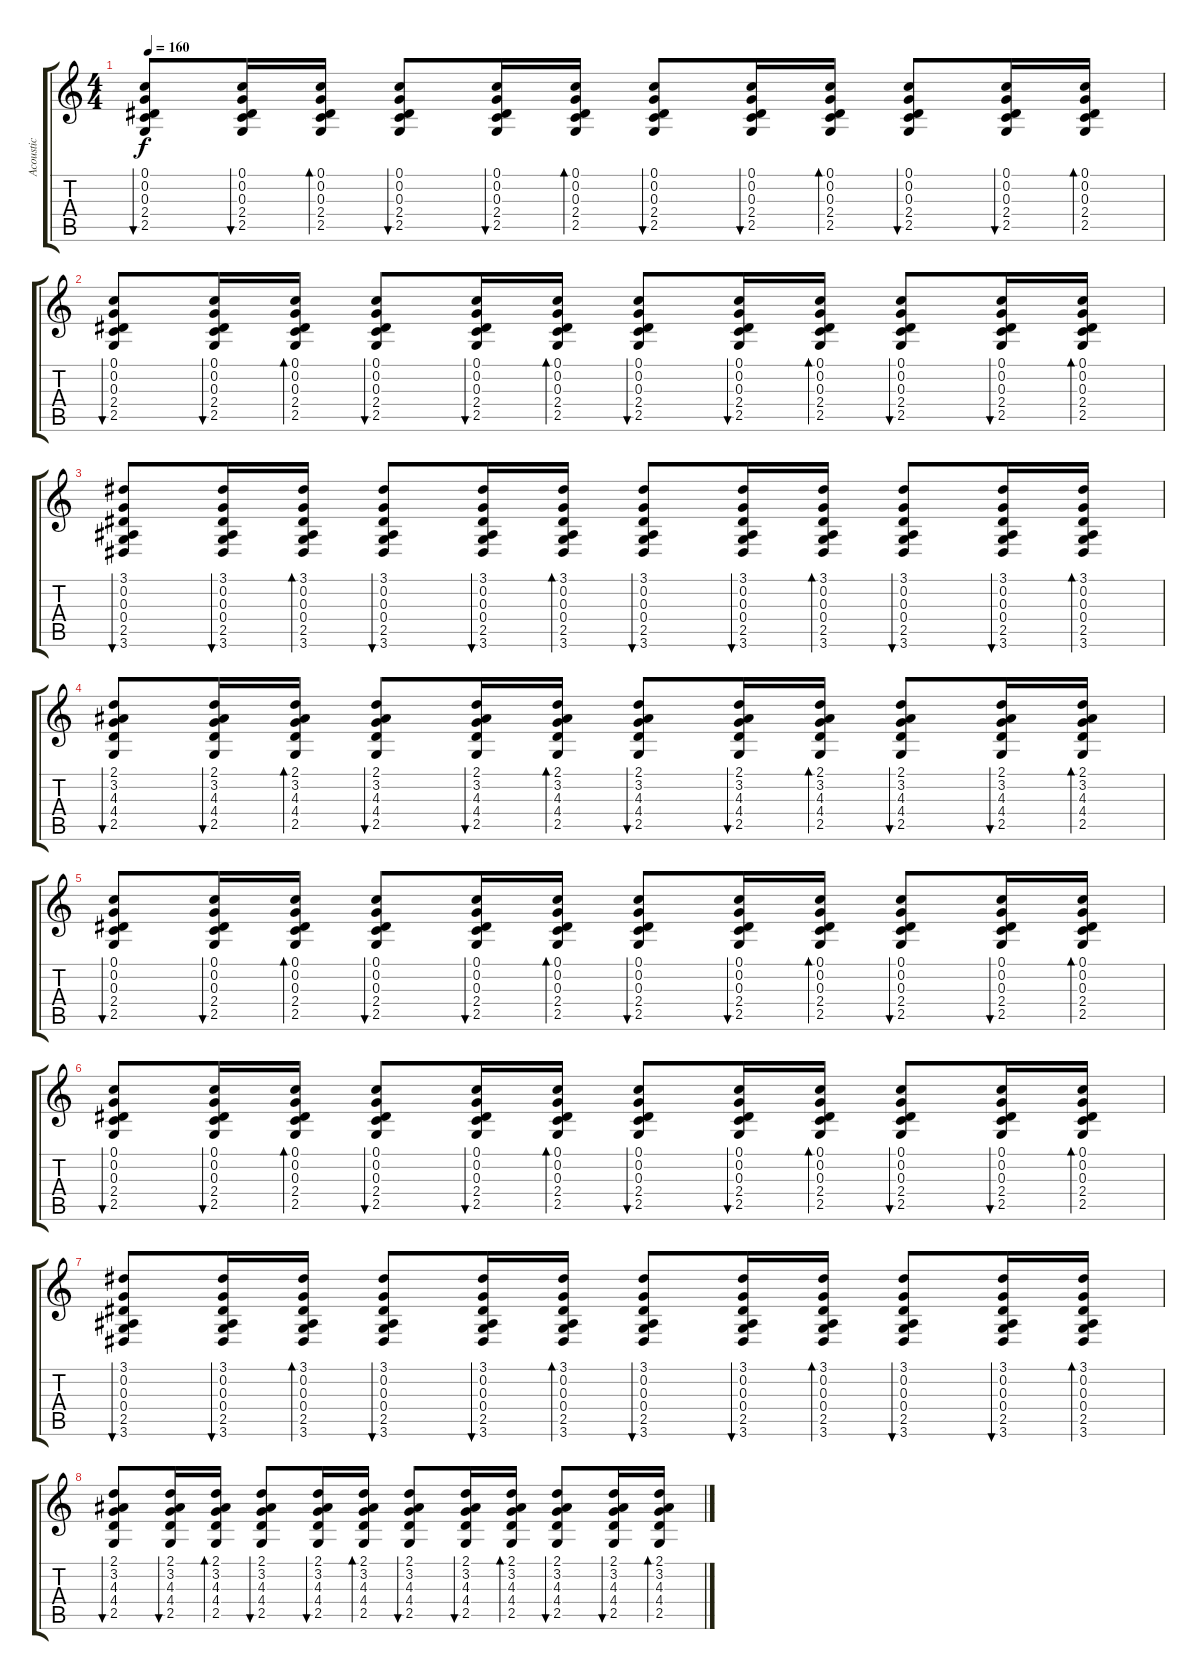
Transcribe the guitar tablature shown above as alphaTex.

\track ("Acoustic" "Acoustic") {instrument acousticguitarsteel}
\staff {score tabs}
\tuning (C4 G3 Eb3 Bb2 F2 C2) {hide}
\ts (4 4)
\tempo 160
\clef g2
\ks c
(0.1 0.2 0.3 2.4 2.5).8{bu 60 dy f} (0.1 0.2 0.3 2.4 2.5).16{bu 30} (0.1 0.2 0.3 2.4 2.5).16{bd 30} (0.1 0.2 0.3 2.4 2.5).8{bu 60} (0.1 0.2 0.3 2.4 2.5).16{bu 30} (0.1 0.2 0.3 2.4 2.5).16{bd 30} (0.1 0.2 0.3 2.4 2.5).8{bu 60} (0.1 0.2 0.3 2.4 2.5).16{bu 30} (0.1 0.2 0.3 2.4 2.5).16{bd 30} (0.1 0.2 0.3 2.4 2.5).8{bu 60} (0.1 0.2 0.3 2.4 2.5).16{bu 30} (0.1 0.2 0.3 2.4 2.5).16{bd 30} |
(0.1 0.2 0.3 2.4 2.5).8{bu 60} (0.1 0.2 0.3 2.4 2.5).16{bu 30} (0.1 0.2 0.3 2.4 2.5).16{bd 30} (0.1 0.2 0.3 2.4 2.5).8{bu 60} (0.1 0.2 0.3 2.4 2.5).16{bu 30} (0.1 0.2 0.3 2.4 2.5).16{bd 30} (0.1 0.2 0.3 2.4 2.5).8{bu 60} (0.1 0.2 0.3 2.4 2.5).16{bu 30} (0.1 0.2 0.3 2.4 2.5).16{bd 30} (0.1 0.2 0.3 2.4 2.5).8{bu 60} (0.1 0.2 0.3 2.4 2.5).16{bu 30} (0.1 0.2 0.3 2.4 2.5).16{bd 30} |
(3.1 0.2 0.3 0.4 2.5 3.6).8{bu 60} (3.1 0.2 0.3 0.4 2.5 3.6).16{bu 30} (3.1 0.2 0.3 0.4 2.5 3.6).16{bd 30} (3.1 0.2 0.3 0.4 2.5 3.6).8{bu 60} (3.1 0.2 0.3 0.4 2.5 3.6).16{bu 30} (3.1 0.2 0.3 0.4 2.5 3.6).16{bd 30} (3.1 0.2 0.3 0.4 2.5 3.6).8{bu 60} (3.1 0.2 0.3 0.4 2.5 3.6).16{bu 30} (3.1 0.2 0.3 0.4 2.5 3.6).16{bd 30} (3.1 0.2 0.3 0.4 2.5 3.6).8{bu 60} (3.1 0.2 0.3 0.4 2.5 3.6).16{bu 30} (3.1 0.2 0.3 0.4 2.5 3.6).16{bd 30} |
(2.1 3.2 4.3 4.4 2.5).8{bu 60} (2.1 3.2 4.3 4.4 2.5).16{bu 30} (2.1 3.2 4.3 4.4 2.5).16{bd 30} (2.1 3.2 4.3 4.4 2.5).8{bu 60} (2.1 3.2 4.3 4.4 2.5).16{bu 30} (2.1 3.2 4.3 4.4 2.5).16{bd 30} (2.1 3.2 4.3 4.4 2.5).8{bu 60} (2.1 3.2 4.3 4.4 2.5).16{bu 30} (2.1 3.2 4.3 4.4 2.5).16{bd 30} (2.1 3.2 4.3 4.4 2.5).8{bu 60} (2.1 3.2 4.3 4.4 2.5).16{bu 30} (2.1 3.2 4.3 4.4 2.5).16{bd 30} |
(0.1 0.2 0.3 2.4 2.5).8{bu 60} (0.1 0.2 0.3 2.4 2.5).16{bu 30} (0.1 0.2 0.3 2.4 2.5).16{bd 30} (0.1 0.2 0.3 2.4 2.5).8{bu 60} (0.1 0.2 0.3 2.4 2.5).16{bu 30} (0.1 0.2 0.3 2.4 2.5).16{bd 30} (0.1 0.2 0.3 2.4 2.5).8{bu 60} (0.1 0.2 0.3 2.4 2.5).16{bu 30} (0.1 0.2 0.3 2.4 2.5).16{bd 30} (0.1 0.2 0.3 2.4 2.5).8{bu 60} (0.1 0.2 0.3 2.4 2.5).16{bu 30} (0.1 0.2 0.3 2.4 2.5).16{bd 30} |
(0.1 0.2 0.3 2.4 2.5).8{bu 60} (0.1 0.2 0.3 2.4 2.5).16{bu 30} (0.1 0.2 0.3 2.4 2.5).16{bd 30} (0.1 0.2 0.3 2.4 2.5).8{bu 60} (0.1 0.2 0.3 2.4 2.5).16{bu 30} (0.1 0.2 0.3 2.4 2.5).16{bd 30} (0.1 0.2 0.3 2.4 2.5).8{bu 60} (0.1 0.2 0.3 2.4 2.5).16{bu 30} (0.1 0.2 0.3 2.4 2.5).16{bd 30} (0.1 0.2 0.3 2.4 2.5).8{bu 60} (0.1 0.2 0.3 2.4 2.5).16{bu 30} (0.1 0.2 0.3 2.4 2.5).16{bd 30} |
(3.1 0.2 0.3 0.4 2.5 3.6).8{bu 60} (3.1 0.2 0.3 0.4 2.5 3.6).16{bu 30} (3.1 0.2 0.3 0.4 2.5 3.6).16{bd 30} (3.1 0.2 0.3 0.4 2.5 3.6).8{bu 60} (3.1 0.2 0.3 0.4 2.5 3.6).16{bu 30} (3.1 0.2 0.3 0.4 2.5 3.6).16{bd 30} (3.1 0.2 0.3 0.4 2.5 3.6).8{bu 60} (3.1 0.2 0.3 0.4 2.5 3.6).16{bu 30} (3.1 0.2 0.3 0.4 2.5 3.6).16{bd 30} (3.1 0.2 0.3 0.4 2.5 3.6).8{bu 60} (3.1 0.2 0.3 0.4 2.5 3.6).16{bu 30} (3.1 0.2 0.3 0.4 2.5 3.6).16{bd 30} |
(2.1 3.2 4.3 4.4 2.5).8{bu 60} (2.1 3.2 4.3 4.4 2.5).16{bu 30} (2.1 3.2 4.3 4.4 2.5).16{bd 30} (2.1 3.2 4.3 4.4 2.5).8{bu 60} (2.1 3.2 4.3 4.4 2.5).16{bu 30} (2.1 3.2 4.3 4.4 2.5).16{bd 30} (2.1 3.2 4.3 4.4 2.5).8{bu 60} (2.1 3.2 4.3 4.4 2.5).16{bu 30} (2.1 3.2 4.3 4.4 2.5).16{bd 30} (2.1 3.2 4.3 4.4 2.5).8{bu 60} (2.1 3.2 4.3 4.4 2.5).16{bu 30} (2.1 3.2 4.3 4.4 2.5).16{bd 30}
